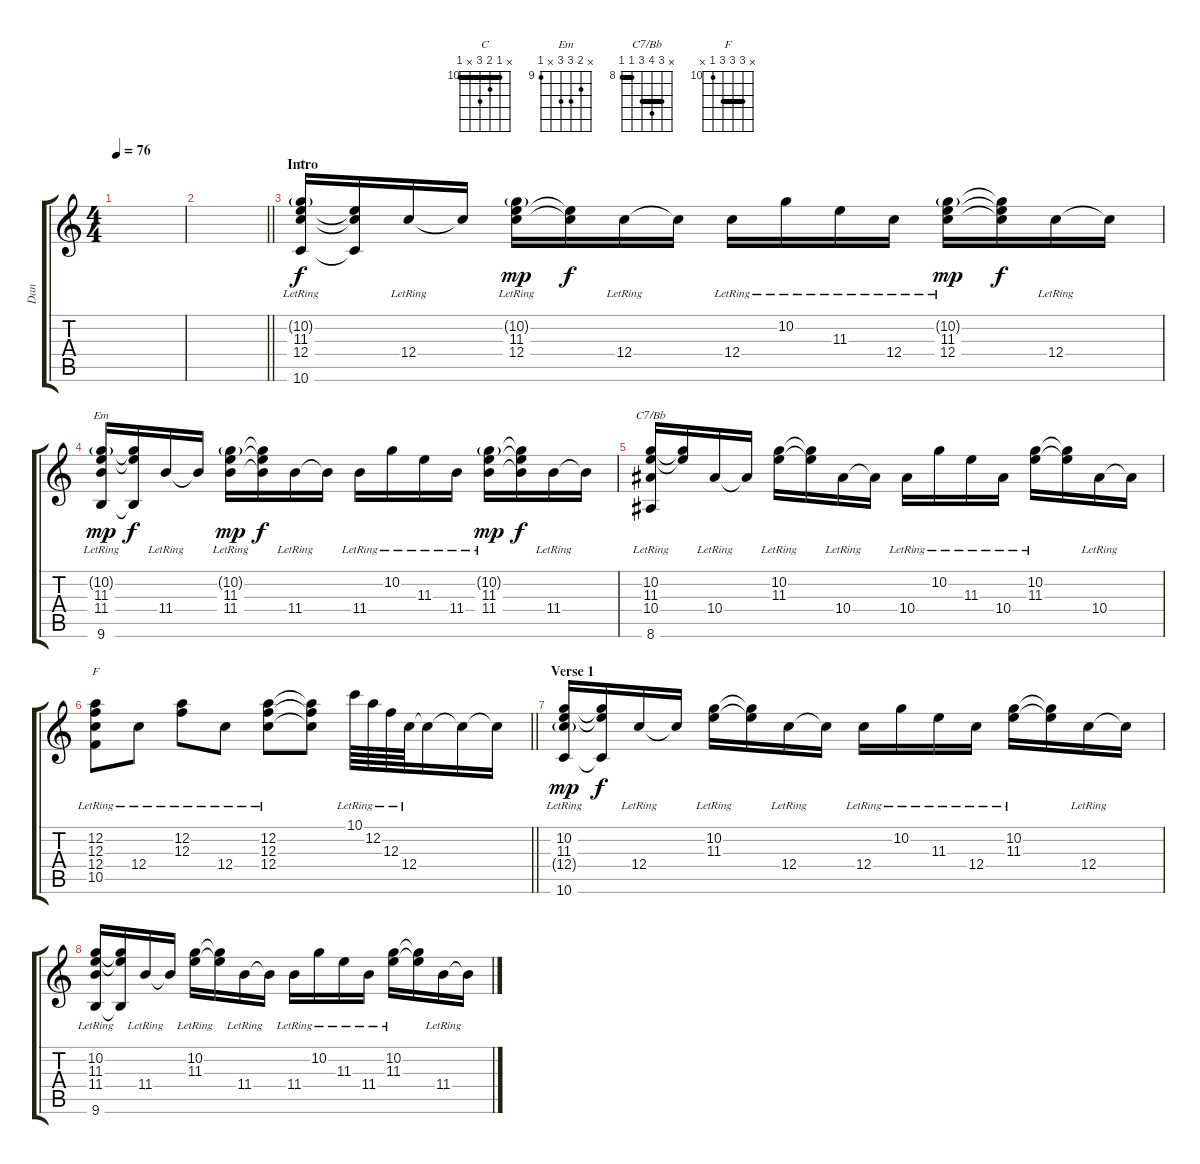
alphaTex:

\track ("Dan" "Dan") {instrument acousticguitarsteel}
\staff {score tabs}
\tuning (D4 A3 F3 C3 G2 D2) {hide}
\chord ("C" x 10 11 12 x 10) {firstfret 10 barre 10}
\chord ("Em" x 10 11 11 x 9) {firstfret 9}
\chord ("C7/Bb" x 10 11 10 8 8) {firstfret 8 barre (8 10)}
\chord ("F" x 12 12 12 10 x) {firstfret 10 barre 12}
\ts (4 4)
\tempo 76
\clef g2
\ks c
|
\barLineRight lightlight
|
\section ("" "Intro")
(10.2{g} 11.3{lr} 12.4 10.6{lr}).16{ch "C" instrument electricguitarclean} (11.3{t} 12.4{t} 10.6{t}).16{dy f} 12.4{lr}.16 12.4{t}.16 (10.2{g} 11.3{lr} 12.4).16{dy mp} (11.3{t} 12.4{t}).16{dy f} 12.4{lr}.16 12.4{t}.16 12.4{lr}.16 10.2{lr}.16 11.3{lr}.16 12.4{lr}.16 (10.2{g} 11.3{lr} 12.4).16{dy mp} (10.2{t} 11.3{t} 12.4{t}).16{dy f} 12.4{lr}.16 12.4{t}.16 |
(10.2{g lr} 11.3{lr} 11.4{lr} 9.6{lr}).16{ch "Em" dy mp} (10.2{t} 11.3{t} 9.6{t}).16{dy f} 11.4{lr}.16 11.4{t}.16 (10.2{g lr} 11.3{lr} 11.4).16{dy mp} (10.2{t} 11.3{t} 11.4{t}).16{dy f} 11.4{lr}.16 11.4{t}.16 11.4{lr}.16 10.2{lr}.16 11.3{lr}.16 11.4{lr}.16 (10.2{g} 11.3{lr} 11.4).16{dy mp} (10.2{t} 11.3{t} 11.4{t}).16{dy f} 11.4{lr}.16 11.4{t}.16 |
(10.2{lr} 11.3{lr} 10.4{lr} 8.6).16{ch "C7/Bb"} (10.2{t} 11.3{t}).16 10.4{lr}.16 10.4{t}.16 (10.2{lr} 11.3{lr}).16 (10.2{t} 11.3{t}).16 10.4{lr}.16 10.4{t}.16 10.4{lr}.16 10.2{lr}.16 11.3{lr}.16 10.4{lr}.16 (10.2 11.3{lr}).16 (10.2{t} 11.3{t}).16 10.4{lr}.16 10.4{t}.16 |
\barLineRight lightlight
(12.2{lr} 12.3{lr} 12.4{lr} 10.5{lr}).8{ch "F"} 12.4{lr}.8 (12.2{lr} 12.3{lr}).8 12.4{lr}.8 (12.2{lr} 12.3{lr} 12.4{lr}).8 (12.2{t} 12.3{t} 12.4{t}).8 10.1{lr}.64 12.2{lr}.64 12.3{lr}.64 12.4{lr}.64 12.4{t}.16 12.4{t}.16 12.4{t}.16 |
\section ("" "Verse 1")
(10.2{lr} 11.3{lr} 12.4{g} 10.6{lr}).16{dy mp} (10.2{t} 11.3{t} 10.6{t}).16{dy f} 12.4{lr}.16 12.4{t}.16 (10.2{lr} 11.3{lr}).16 (10.2{t} 11.3{t}).16 12.4{lr}.16 12.4{t}.16 12.4{lr}.16 10.2{lr}.16 11.3{lr}.16 12.4{lr}.16 (10.2 11.3{lr}).16 (10.2{t} 11.3{t}).16 12.4{lr}.16 12.4{t}.16 |
(10.2{lr} 11.3{lr} 11.4{lr} 9.6{lr}).16 (10.2{t} 11.3{t} 9.6{t}).16 11.4{lr}.16 11.4{t}.16 (10.2{lr} 11.3{lr}).16 (10.2{t} 11.3{t}).16 11.4{lr}.16 11.4{t}.16 11.4{lr}.16 10.2{lr}.16 11.3{lr}.16 11.4{lr}.16 (10.2 11.3{lr}).16 (10.2{t} 11.3{t}).16 11.4{lr}.16 11.4{t}.16
